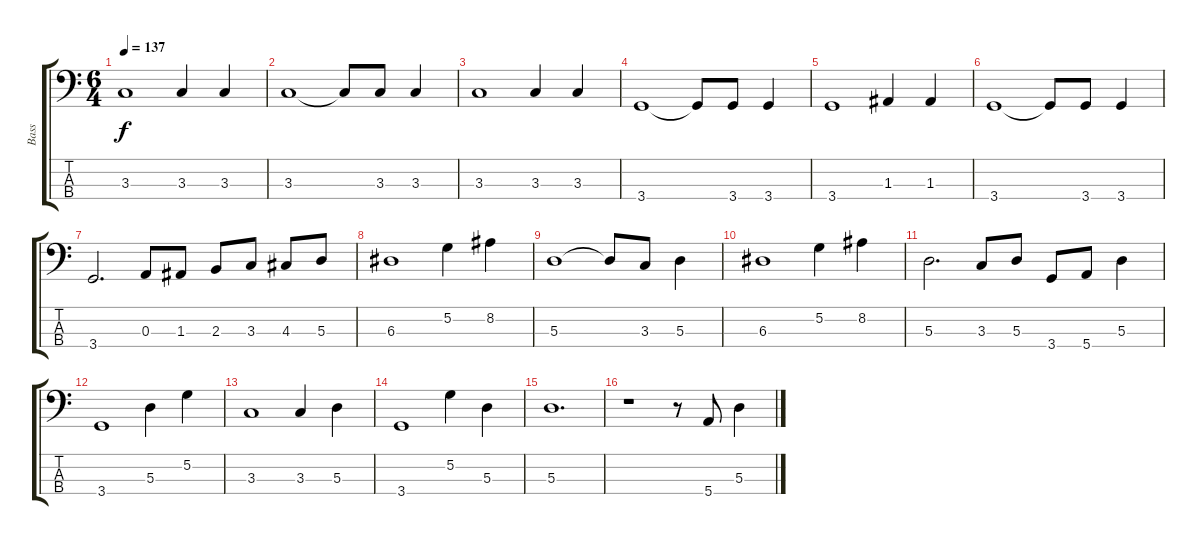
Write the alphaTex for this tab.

\track ("Bass" "Bass") {instrument electricbasspick}
\staff {score tabs}
\tuning (G2 D2 A1 E1) {hide}
\ts (6 4)
\tempo 137
\clef f4
\ks c
3.3.1{dy f} 3.3.4 3.3.4 |
3.3.1 3.3{t}.8 3.3.8 3.3.4 |
3.3.1 3.3.4 3.3.4 |
3.4.1 3.4{t}.8 3.4.8 3.4.4 |
3.4.1 1.3.4 1.3.4 |
3.4.1 3.4{t}.8 3.4.8 3.4.4 |
3.4.2{d} 0.3.8 1.3.8 2.3.8 3.3.8 4.3.8 5.3.8 |
6.3.1 5.2.4 8.2.4 |
5.3.1 5.3{t}.8 3.3.8 5.3.4 |
6.3.1 5.2.4 8.2.4 |
5.3.2{d} 3.3.8 5.3.8 3.4.8 5.4.8 5.3.4 |
3.4.1 5.3.4 5.2.4 |
3.3.1 3.3.4 5.3.4 |
3.4.1 5.2.4 5.3.4 |
5.3.1{d} |
r.1 r.8 5.4.8 5.3.4
